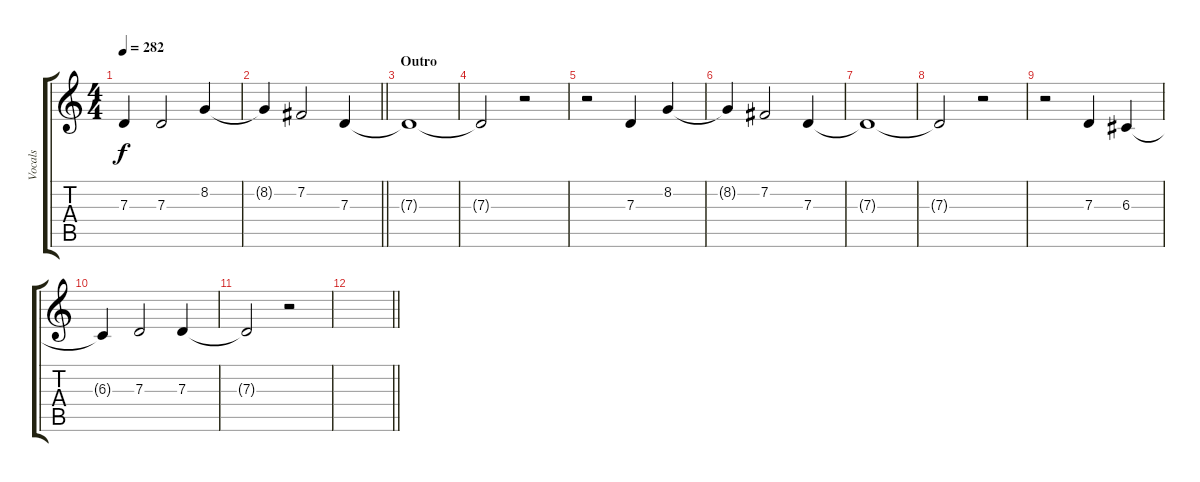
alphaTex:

\track ("Vocals" "Vocals") {instrument altosax}
\staff {score tabs}
\tuning (E4 B3 G3 D3 A2 E2) {hide}
\ts (4 4)
\tempo 282
\clef g2
\ks c
7.3{t}.4{dy f} 7.3.2 8.2.4 |
\barLineRight lightlight
8.2{t}.4 7.2.2 7.3.4 |
\section ("" "Outro")
7.3{t}.1 |
7.3{t}.2 r.2 |
r.2 7.3.4 8.2.4 |
8.2{t}.4 7.2.2 7.3.4 |
7.3{t}.1 |
7.3{t}.2 r.2 |
r.2 7.3.4 6.3.4 |
6.3{t}.4 7.3.2 7.3.4 |
7.3{t}.2 r.2 |
\barLineRight lightlight
